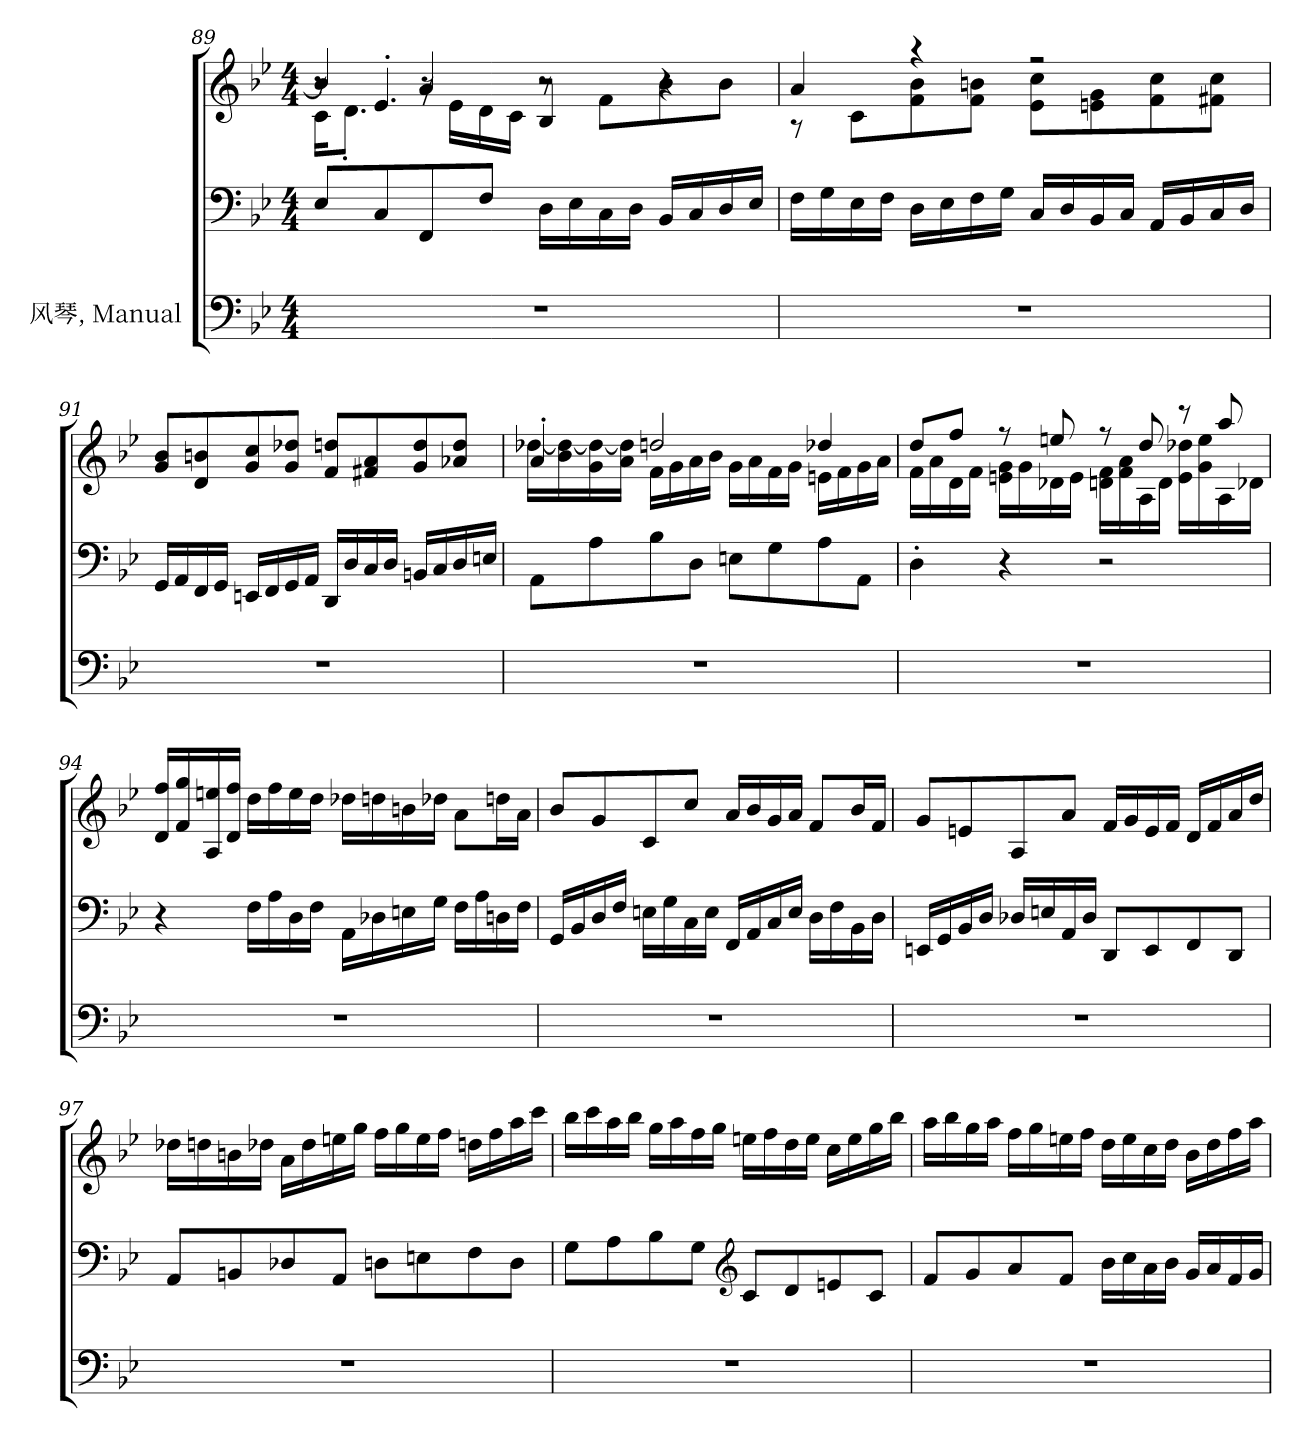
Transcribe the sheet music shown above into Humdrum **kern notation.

**kern	**kern	**kern
*part1	*part1	*part1
*staff3	*staff2	*staff1
*I"风琴, Manual	*	*
!!LO:LB:g=z
*clefF4	*clefF4	*clefG2
*k[b-e-]	*k[b-e-]	*k[b-e-]
*M4/4	*M4/4	*M4/4
=89	=89	=89
*	*	*^
*	*	*	*^
1r	8E-/L	4b-/]	16c\KL	8r
.	.	.	8.d'\J	.
.	8C/	.	.	4.e-'/
.	8FF/	4a/	16r	.
.	.	.	16e-\LL	.
.	8F/J	.	16d\	.
.	.	.	16c\JJ	.
.	16D\LL	2r	8r	4B-/
.	16E-\	.	.	.
.	16C\	.	8f\L	.
.	16D\JJ	.	.	.
.	16BB-/LL	.	8b-\	4r
.	16C/	.	.	.
.	16D/	.	8b-\J	.
.	16E-/JJ	.	.	.
*	*	*	*v	*v
=90	=90	=90	=90
1r	16F\LL	4a/	8r
.	16G\	.	.
.	16E-\	.	8c\L
.	16F\JJ	.	.
.	16D\LL	4r	8f\ 8b-\
.	16E-\	.	.
.	16F\	.	8f\ 8bn\J
.	16G\JJ	.	.
.	16C/LL	2r	8e-\ 8cc\L
.	16D/	.	.
.	16BB-/	.	8en\ 8g\
.	16C/JJ	.	.
.	16AA/LL	.	8f\ 8cc\
.	16BB-/	.	.
.	16C/	.	8f#X\ 8cc\J
.	16D/JJ	.	.
*	*	*v	*v
!!LO:LB:g=z
=91	=91	=91
1r	16GG/LL	8g/ 8b-/L
.	16AA/	.
.	16FF/	8d/ 8bn/
.	16GG/JJ	.
.	16EEn/LL	8g/ 8cc/
.	16FF/	.
.	16GG/	8g/ 8dd-X/J
.	16AA/JJ	.
.	16DD/LL	8f/ 8ddn/L
.	16D/	.
.	16C/	8f#X/ 8a/
.	16D/JJ	.
.	16BBn/LL	8g/ 8dd/
.	16C/	.
.	16D/	8a-X/ 8dd/J
.	16En/JJ	.
=92	=92	=92
*	*	*^
1r	8AA\L	4a'/	[16dd-X\LL
.	.	.	16b-\ 16dd-\_
.	8A\	.	16g\ 16dd-\_
.	.	.	16a\ 16dd-\]JJ
.	8B-\	2ddn/	16f\LL
.	.	.	16g\
.	8D\J	.	16a\
.	.	.	16b-\JJ
.	8En\L	.	16g\LL
.	.	.	16a\
.	8G\	.	16f\
.	.	.	16g\JJ
.	8A\	4dd-X/	16en\LL
.	.	.	16f\
.	8AA\J	.	16g\
.	.	.	16a\JJ
!!LO:LB:g=z	!!
=93	=93	=93	=93
1r	4D'\	8dd/L	16f\LL
.	.	.	16a\
.	.	8ff/J	16d\
.	.	.	16f\JJ
.	4r	8r	16en\ 16g\LL
.	.	.	16g\
.	.	8een/	16d-X\
.	.	.	16e\JJ
.	2r	8r	16dn\ 16f\LL
.	.	.	16f\ 16a\
.	.	8dd/	16A\
.	.	.	16d\JJ
.	.	8r	16e\ 16dd-X\LL
.	.	.	16g\ 16ee\
.	.	8aa/	16A\
.	.	.	16d-X\JJ
*	*	*v	*v
=94	=94	=94
1r	4r	16d/ 16ff/LL
.	.	16f/ 16gg/
.	.	16A/ 16een/
.	.	16d/ 16ff/JJ
.	16F\LL	16dd\LL
.	16A\	16ff\
.	16D\	16ee\
.	16F\JJ	16dd\JJ
.	16AA\LL	16dd-X\LL
.	16D-X\	16ddn\
.	16En\	16bn\
.	16G\JJ	16dd-X\JJ
.	16F\LL	8a\L
.	16A\	.
.	16Dn\	16ddn\L
.	16F\JJ	16a\JJ
!!LO:PB:g=z
=95	=95	=95
1r	16GG/LL	8b-/L
.	16BB-/	.
.	16D/	8g/
.	16F/JJ	.
.	16En\LL	8c/
.	16G\	.
.	16C\	8cc/J
.	16E\JJ	.
.	16FF/LL	16a/LL
.	16AA/	16b-/
.	16C/	16g/
.	16E/JJ	16a/JJ
.	16D\LL	8f/L
.	16F\	.
.	16BB-\	16b-/L
.	16D\JJ	16f/JJ
=96	=96	=96
1r	16EEn/LL	8g/L
.	16GG/	.
.	16BB-/	8en/
.	16D/JJ	.
.	16D-X/LL	8A/
.	16En/	.
.	16AA/	8a/J
.	16D-/JJ	.
.	8DD/L	16f/LL
.	.	16g/
.	8EE/	16e/
.	.	16f/JJ
.	8FF/	16d/LL
.	.	16f/
.	8DD/J	16a/
.	.	16dd/JJ
!!LO:LB:g=z
=97	=97	=97
1r	8AA/L	16dd-X\LL
.	.	16ddn\
.	8BBn/	16bn\
.	.	16dd-X\JJ
.	8D-X/	16a\LL
.	.	16dd-\
.	8AA/J	16een\
.	.	16gg\JJ
.	8Dn\L	16ff\LL
.	.	16gg\
.	8En\	16ee\
.	.	16ff\JJ
.	8F\	16ddn\LL
.	.	16ff\
.	8D\J	16aa\
.	.	16ccc\JJ
=98	=98	=98
1r	8G\L	16bb-\LL
.	.	16ccc\
.	8A\	16aa\
.	.	16bb-\JJ
.	8B-\	16gg\LL
.	.	16aa\
.	8G\J	16ff\
.	.	16gg\JJ
*	*clefG2	*
.	8c/L	16een\LL
.	.	16ff\
.	8d/	16dd\
.	.	16ee\JJ
.	8en/	16cc\LL
.	.	16ee\
.	8c/J	16gg\
.	.	16bb-\JJ
!!LO:LB:g=z
=99	=99	=99
1r	8f/L	16aa\LL
.	.	16bb-\
.	8g/	16gg\
.	.	16aa\JJ
.	8a/	16ff\LL
.	.	16gg\
.	8f/J	16een\
.	.	16ff\JJ
.	16b-\LL	16dd\LL
.	16cc\	16ee\
.	16a\	16cc\
.	16b-\JJ	16dd\JJ
.	16g/LL	16b-\LL
.	16a/	16dd\
.	16f/	16ff\
.	16g/JJ	16aa\JJ
=	=	=
*-	*-	*-
